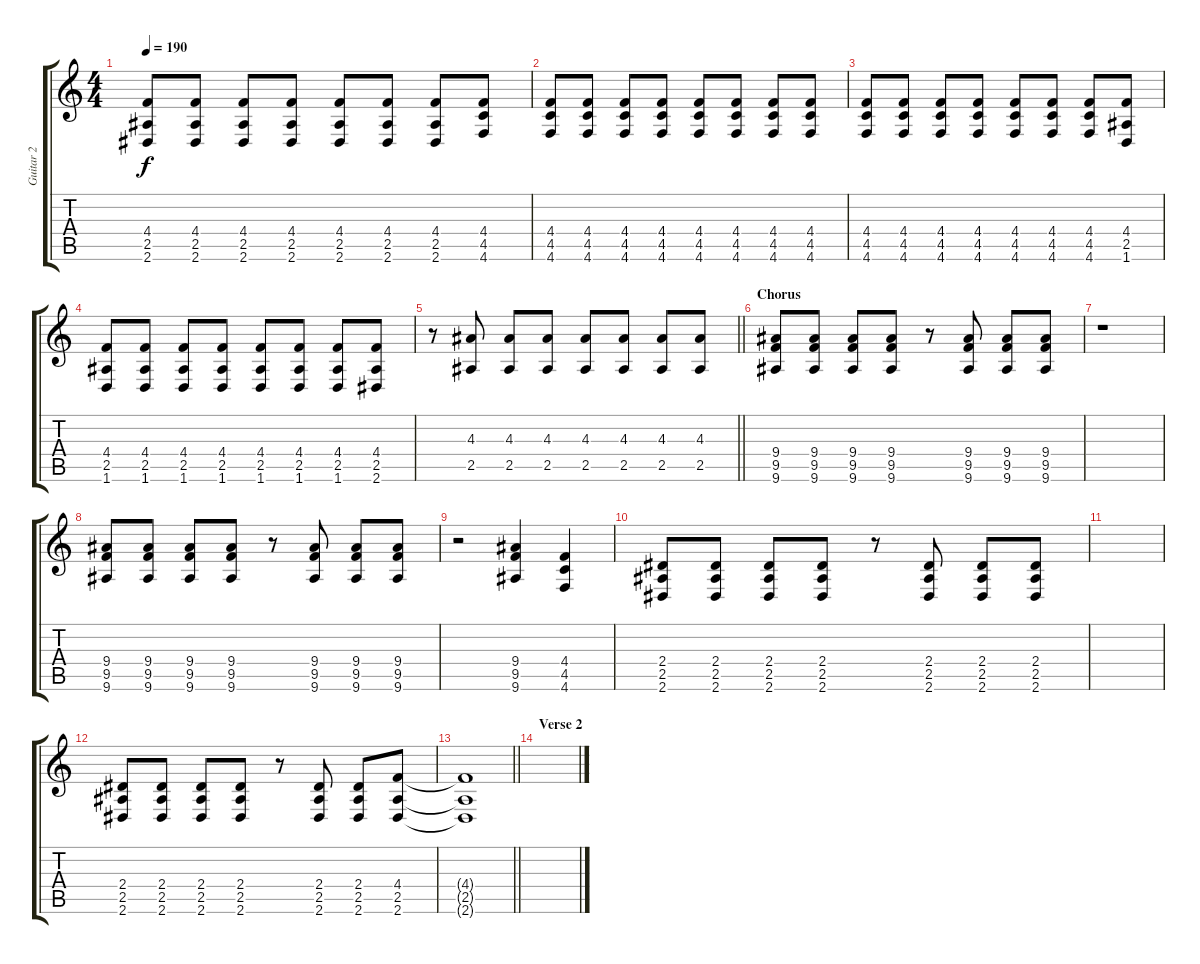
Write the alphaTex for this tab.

\track ("Guitar 2" "Guitar 2") {instrument overdrivenguitar}
\staff {score tabs}
\tuning (Eb4 Bb3 Gb3 Db3 Ab2 Db2) {hide}
\ts (4 4)
\tempo 190
\clef g2
\ks c
(4.4 2.5 2.6).8{dy f} (4.4 2.5 2.6).8 (4.4 2.5 2.6).8 (4.4 2.5 2.6).8 (4.4 2.5 2.6).8 (4.4 2.5 2.6).8 (4.4 2.5 2.6).8 (4.4 4.5 4.6).8 |
(4.4 4.5 4.6).8 (4.4 4.5 4.6).8 (4.4 4.5 4.6).8 (4.4 4.5 4.6).8 (4.4 4.5 4.6).8 (4.4 4.5 4.6).8 (4.4 4.5 4.6).8 (4.4 4.5 4.6).8 |
(4.4 4.5 4.6).8 (4.4 4.5 4.6).8 (4.4 4.5 4.6).8 (4.4 4.5 4.6).8 (4.4 4.5 4.6).8 (4.4 4.5 4.6).8 (4.4 4.5 4.6).8 (4.4 2.5 1.6).8 |
(4.4 2.5 1.6).8 (4.4 2.5 1.6).8 (4.4 2.5 1.6).8 (4.4 2.5 1.6).8 (4.4 2.5 1.6).8 (4.4 2.5 1.6).8 (4.4 2.5 1.6).8 (4.4 2.5 2.6).8 |
\barLineRight lightlight
r.8 (4.3 2.5).8 (4.3 2.5).8 (4.3 2.5).8 (4.3 2.5).8 (4.3 2.5).8 (4.3 2.5).8 (4.3 2.5).8 |
\section ("" "Chorus")
(9.4 9.5 9.6).8 (9.4 9.5 9.6).8 (9.4 9.5 9.6).8 (9.4 9.5 9.6).8 r.8 (9.4 9.5 9.6).8 (9.4 9.5 9.6).8 (9.4 9.5 9.6).8 |
r.1 |
(9.4 9.5 9.6).8 (9.4 9.5 9.6).8 (9.4 9.5 9.6).8 (9.4 9.5 9.6).8 r.8 (9.4 9.5 9.6).8 (9.4 9.5 9.6).8 (9.4 9.5 9.6).8 |
r.2 (9.4 9.5 9.6).4 (4.4 4.5 4.6).4 |
(2.4 2.5 2.6).8 (2.4 2.5 2.6).8 (2.4 2.5 2.6).8 (2.4 2.5 2.6).8 r.8 (2.4 2.5 2.6).8 (2.4 2.5 2.6).8 (2.4 2.5 2.6).8 |
|
(2.4 2.5 2.6).8 (2.4 2.5 2.6).8 (2.4 2.5 2.6).8 (2.4 2.5 2.6).8 r.8 (2.4 2.5 2.6).8 (2.4 2.5 2.6).8 (4.4 2.5 2.6).8 |
\barLineRight lightlight
(4.4{t} 2.5{t} 2.6{t}).1 |
\section ("" "Verse 2")
